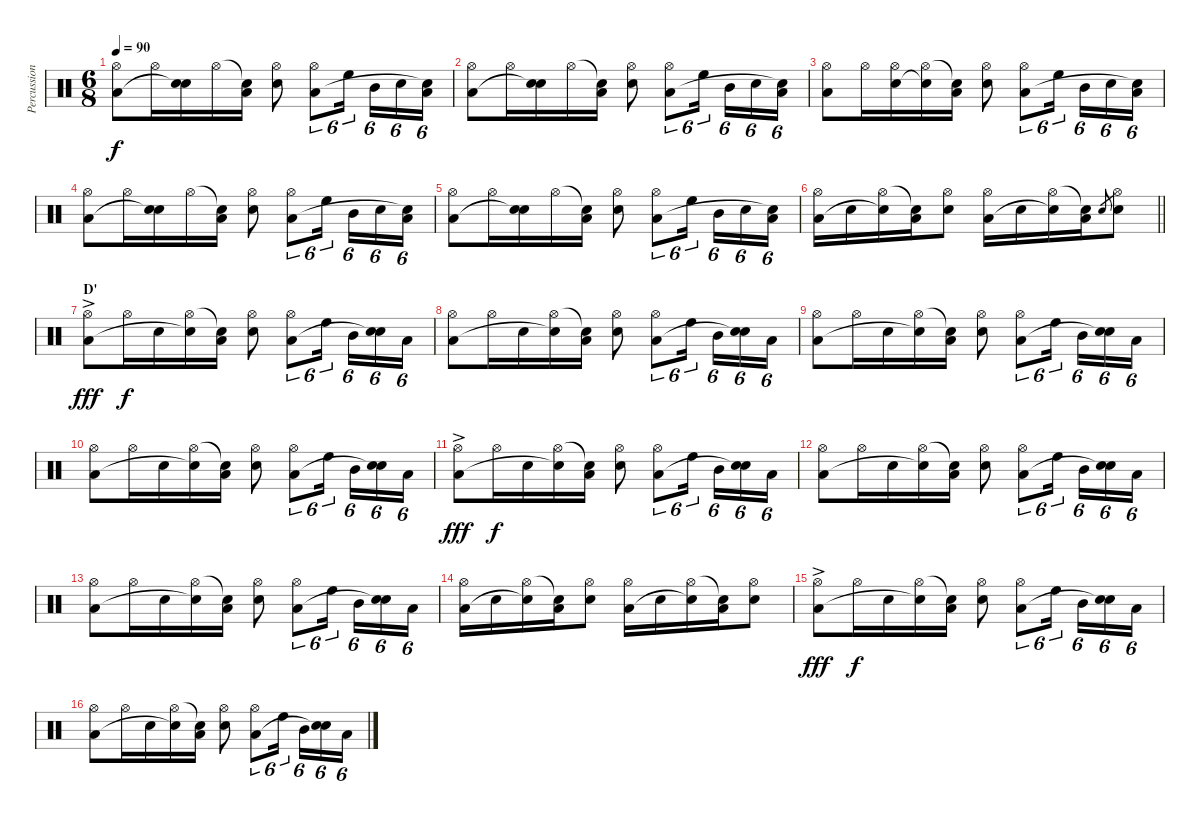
\track ("Percussion 1" "Percussion") {instrument percussion}
\staff {score}
\articulation defaults
\ts (6 8)
\tempo 90
\clef neutral
\ks c
("Hi-Hat (open)" "Low Floor Tom (hit)").8{dy f} "Hi-Hat (open)".16 ("Electric Snare (hit)" "Snare (hit)"{t}).16 "Hi-Hat (open)".16 ("Snare (hit)"{t} "Low Floor Tom (hit)").16 ("Hi-Hat (open)" "Electric Snare (hit)").8 ("Hi-Hat (open)" "Low Floor Tom (hit)").8{tu (6 4)} "High Floor Tom (hit)".16{tu (6 4) beam splitsecondary} "Mid Tom (hit)".16{tu (6 4)} "Snare (hit) 2".16{tu (6 4)} ("Low Tom (hit)" "Snare (hit)"{t}).16{tu (6 4)} |
("Hi-Hat (open)" "Low Floor Tom (hit)").8 "Hi-Hat (open)".16 ("Electric Snare (hit)" "Snare (hit)"{t}).16 "Hi-Hat (open)".16 ("Snare (hit)"{t} "Low Floor Tom (hit)").16 ("Hi-Hat (open)" "Electric Snare (hit)").8 ("Hi-Hat (open)" "Low Floor Tom (hit)").8{tu (6 4)} "High Floor Tom (hit)".16{tu (6 4) beam splitsecondary} "Mid Tom (hit)".16{tu (6 4)} "Snare (hit) 2".16{tu (6 4)} ("Low Tom (hit)" "Snare (hit)"{t}).16{tu (6 4)} |
("Hi-Hat (open)" "Low Floor Tom (hit)").8 "Hi-Hat (open)".16 ("Hi-Hat (open)" "Electric Snare (hit)").16 ("Hi-Hat (open)" "Snare (hit)"{t}).16 ("Snare (hit)"{t} "Low Floor Tom (hit)").16 ("Hi-Hat (open)" "Electric Snare (hit)").8 ("Hi-Hat (open)" "Low Floor Tom (hit)").8{tu (6 4)} "High Floor Tom (hit)".16{tu (6 4) beam splitsecondary} "Mid Tom (hit)".16{tu (6 4)} "Snare (hit) 2".16{tu (6 4)} ("Low Tom (hit)" "Snare (hit)"{t}).16{tu (6 4)} |
("Hi-Hat (open)" "Low Floor Tom (hit)").8 "Hi-Hat (open)".16 ("Electric Snare (hit)" "Snare (hit)"{t}).16 "Hi-Hat (open)".16 ("Snare (hit)"{t} "Low Floor Tom (hit)").16 ("Hi-Hat (open)" "Electric Snare (hit)").8 ("Hi-Hat (open)" "Low Floor Tom (hit)").8{tu (6 4)} "High Floor Tom (hit)".16{tu (6 4) beam splitsecondary} "Mid Tom (hit)".16{tu (6 4)} "Snare (hit) 2".16{tu (6 4)} ("Low Tom (hit)" "Snare (hit)"{t}).16{tu (6 4)} |
("Hi-Hat (open)" "Low Floor Tom (hit)").8 "Hi-Hat (open)".16 ("Electric Snare (hit)" "Snare (hit)"{t}).16 "Hi-Hat (open)".16 ("Snare (hit)"{t} "Low Floor Tom (hit)").16 ("Hi-Hat (open)" "Electric Snare (hit)").8 ("Hi-Hat (open)" "Low Floor Tom (hit)").8{tu (6 4)} "High Floor Tom (hit)".16{tu (6 4) beam splitsecondary} "Mid Tom (hit)".16{tu (6 4)} "Snare (hit) 2".16{tu (6 4)} ("Low Tom (hit)" "Snare (hit)"{t}).16{tu (6 4)} |
\barLineRight lightlight
("Hi-Hat (open)" "Low Floor Tom (hit)").16 "Electric Snare (hit)".16 ("Hi-Hat (open)" "Snare (hit)"{t}).16 ("Snare (hit)"{t} "Low Floor Tom (hit)").16 ("Hi-Hat (open)" "Electric Snare (hit)").8 ("Hi-Hat (open)" "Low Floor Tom (hit)").16 "Electric Snare (hit)".16 ("Hi-Hat (open)" "Snare (hit)"{t}).16 ("Snare (hit)"{t} "Low Floor Tom (hit)").16 "Electric Snare (hit)".8{gr} ("Hi-Hat (open)" "Electric Snare (hit)").8 |
\section ("" "D'")
("Hi-Hat (open)"{ac} "Low Floor Tom (hit)").8{dy fff} "Hi-Hat (open)".16{dy f} "Electric Snare (hit)".16 ("Hi-Hat (open)" "Snare (hit)"{t}).16 ("Snare (hit)"{t} "Low Floor Tom (hit)").16 ("Hi-Hat (open)" "Electric Snare (hit)").8 ("Hi-Hat (open)" "Low Floor Tom (hit)").8{tu (6 4)} "High Floor Tom (hit)".16{tu (6 4) beam splitsecondary} "Mid Tom (hit)".16{tu (6 4)} ("Snare (hit) 2" "Snare (hit)"{t}).16{tu (6 4)} "Low Tom (hit)".16{tu (6 4)} |
("Hi-Hat (open)" "Low Floor Tom (hit)").8 "Hi-Hat (open)".16 "Electric Snare (hit)".16 ("Hi-Hat (open)" "Snare (hit)"{t}).16 ("Snare (hit)"{t} "Low Floor Tom (hit)").16 ("Hi-Hat (open)" "Electric Snare (hit)").8 ("Hi-Hat (open)" "Low Floor Tom (hit)").8{tu (6 4)} "High Floor Tom (hit)".16{tu (6 4) beam splitsecondary} "Mid Tom (hit)".16{tu (6 4)} ("Snare (hit) 2" "Snare (hit)"{t}).16{tu (6 4)} "Low Tom (hit)".16{tu (6 4)} |
("Hi-Hat (open)" "Low Floor Tom (hit)").8 "Hi-Hat (open)".16 "Electric Snare (hit)".16 ("Hi-Hat (open)" "Snare (hit)"{t}).16 ("Snare (hit)"{t} "Low Floor Tom (hit)").16 ("Hi-Hat (open)" "Electric Snare (hit)").8 ("Hi-Hat (open)" "Low Floor Tom (hit)").8{tu (6 4)} "High Floor Tom (hit)".16{tu (6 4) beam splitsecondary} "Mid Tom (hit)".16{tu (6 4)} ("Snare (hit) 2" "Snare (hit)"{t}).16{tu (6 4)} "Low Tom (hit)".16{tu (6 4)} |
("Hi-Hat (open)" "Low Floor Tom (hit)").8 "Hi-Hat (open)".16 "Electric Snare (hit)".16 ("Hi-Hat (open)" "Snare (hit)"{t}).16 ("Snare (hit)"{t} "Low Floor Tom (hit)").16 ("Hi-Hat (open)" "Electric Snare (hit)").8 ("Hi-Hat (open)" "Low Floor Tom (hit)").8{tu (6 4)} "High Floor Tom (hit)".16{tu (6 4) beam splitsecondary} "Mid Tom (hit)".16{tu (6 4)} ("Snare (hit) 2" "Snare (hit)"{t}).16{tu (6 4)} "Low Tom (hit)".16{tu (6 4)} |
("Hi-Hat (open)"{ac} "Low Floor Tom (hit)").8{dy fff} "Hi-Hat (open)".16{dy f} "Electric Snare (hit)".16 ("Hi-Hat (open)" "Snare (hit)"{t}).16 ("Snare (hit)"{t} "Low Floor Tom (hit)").16 ("Hi-Hat (open)" "Electric Snare (hit)").8 ("Hi-Hat (open)" "Low Floor Tom (hit)").8{tu (6 4)} "High Floor Tom (hit)".16{tu (6 4) beam splitsecondary} "Mid Tom (hit)".16{tu (6 4)} ("Snare (hit) 2" "Snare (hit)"{t}).16{tu (6 4)} "Low Tom (hit)".16{tu (6 4)} |
("Hi-Hat (open)" "Low Floor Tom (hit)").8 "Hi-Hat (open)".16 "Electric Snare (hit)".16 ("Hi-Hat (open)" "Snare (hit)"{t}).16 ("Snare (hit)"{t} "Low Floor Tom (hit)").16 ("Hi-Hat (open)" "Electric Snare (hit)").8 ("Hi-Hat (open)" "Low Floor Tom (hit)").8{tu (6 4)} "High Floor Tom (hit)".16{tu (6 4) beam splitsecondary} "Mid Tom (hit)".16{tu (6 4)} ("Snare (hit) 2" "Snare (hit)"{t}).16{tu (6 4)} "Low Tom (hit)".16{tu (6 4)} |
("Hi-Hat (open)" "Low Floor Tom (hit)").8 "Hi-Hat (open)".16 "Electric Snare (hit)".16 ("Hi-Hat (open)" "Snare (hit)"{t}).16 ("Snare (hit)"{t} "Low Floor Tom (hit)").16 ("Hi-Hat (open)" "Electric Snare (hit)").8 ("Hi-Hat (open)" "Low Floor Tom (hit)").8{tu (6 4)} "High Floor Tom (hit)".16{tu (6 4) beam splitsecondary} "Mid Tom (hit)".16{tu (6 4)} ("Snare (hit) 2" "Snare (hit)"{t}).16{tu (6 4)} "Low Tom (hit)".16{tu (6 4)} |
("Hi-Hat (open)" "Low Floor Tom (hit)").16 "Electric Snare (hit)".16 ("Hi-Hat (open)" "Snare (hit)"{t}).16 ("Snare (hit)"{t} "Low Floor Tom (hit)").16 ("Hi-Hat (open)" "Electric Snare (hit)").8 ("Hi-Hat (open)" "Low Floor Tom (hit)").16 "Electric Snare (hit)".16 ("Hi-Hat (open)" "Snare (hit)"{t}).16 ("Snare (hit)"{t} "Low Floor Tom (hit)").16 ("Hi-Hat (open)" "Electric Snare (hit)").8 |
("Hi-Hat (open)"{ac} "Low Floor Tom (hit)").8{dy fff} "Hi-Hat (open)".16{dy f} "Electric Snare (hit)".16 ("Hi-Hat (open)" "Snare (hit)"{t}).16 ("Snare (hit)"{t} "Low Floor Tom (hit)").16 ("Hi-Hat (open)" "Electric Snare (hit)").8 ("Hi-Hat (open)" "Low Floor Tom (hit)").8{tu (6 4)} "High Floor Tom (hit)".16{tu (6 4) beam splitsecondary} "Mid Tom (hit)".16{tu (6 4)} ("Snare (hit) 2" "Snare (hit)"{t}).16{tu (6 4)} "Low Tom (hit)".16{tu (6 4)} |
("Hi-Hat (open)" "Low Floor Tom (hit)").8 "Hi-Hat (open)".16 "Electric Snare (hit)".16 ("Hi-Hat (open)" "Snare (hit)"{t}).16 ("Snare (hit)"{t} "Low Floor Tom (hit)").16 ("Hi-Hat (open)" "Electric Snare (hit)").8 ("Hi-Hat (open)" "Low Floor Tom (hit)").8{tu (6 4)} "High Floor Tom (hit)".16{tu (6 4) beam splitsecondary} "Mid Tom (hit)".16{tu (6 4)} ("Snare (hit) 2" "Snare (hit)"{t}).16{tu (6 4)} "Low Tom (hit)".16{tu (6 4)}
